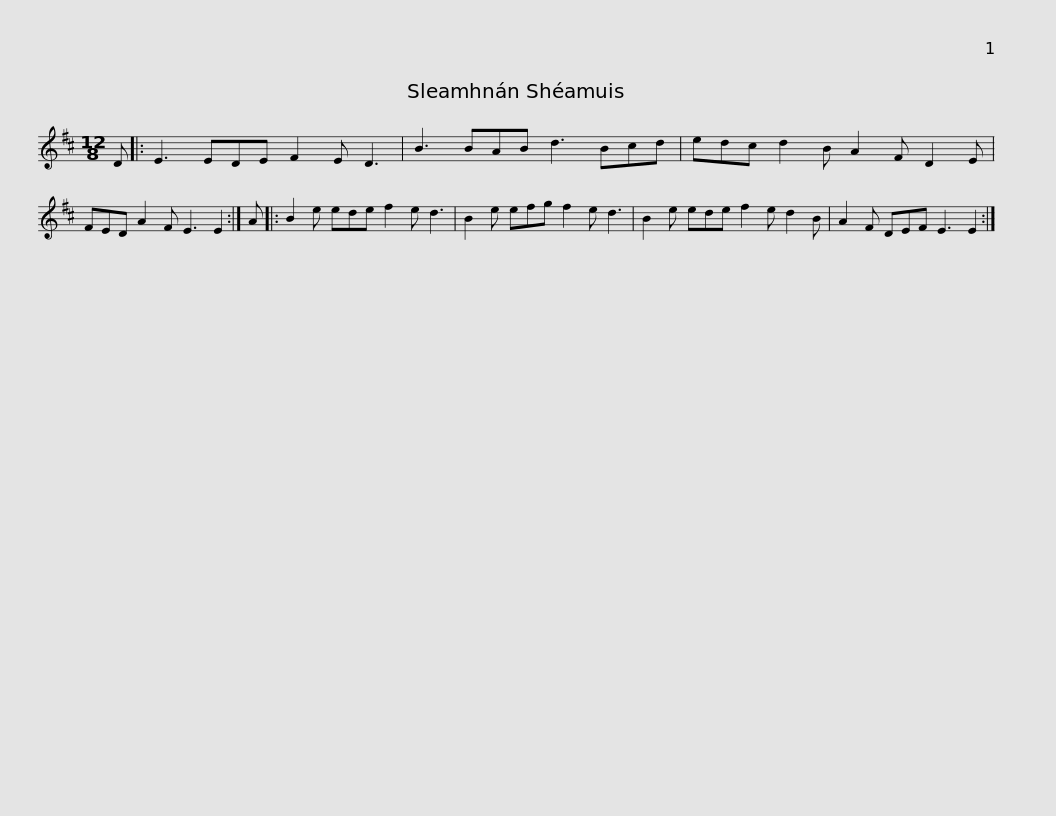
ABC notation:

X:1
L:1/8
M:12/8
I:linebreak $
K:D
V:1 treble
V:1
 D |: E3 EDE F2 E D3 | B3 BAB d3 Bcd | edc d2 B A2 F D2 E | FED A2 F E3 E2 :| %5
 A |:$ B2 e ede f2 e d3 | B2 e efg f2 e d3 | B2 e ede f2 e d2 B | A2 F DEF E3 E2 :| %10
